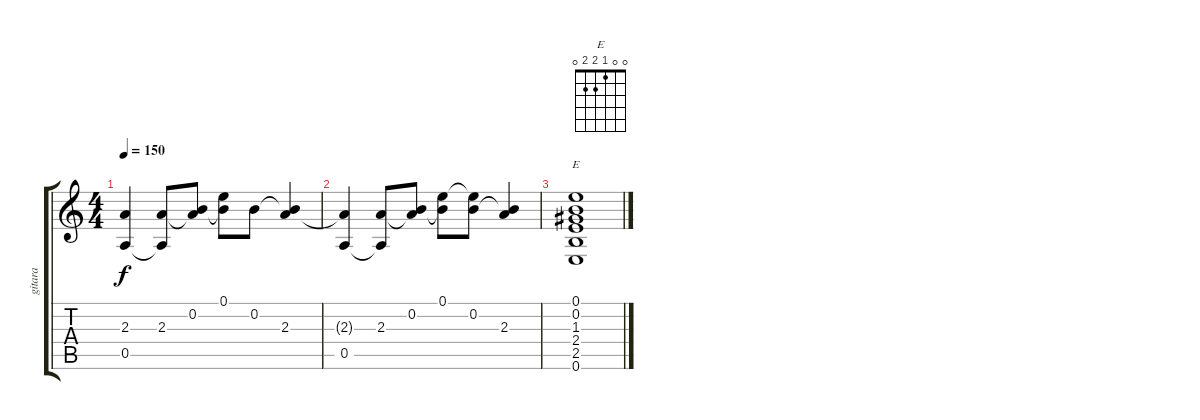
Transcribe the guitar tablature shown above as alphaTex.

\track ("gitara" "gitara") {instrument acousticguitarsteel}
\staff {score tabs}
\tuning (E4 B3 G3 D3 A2 E2) {hide}
\chord ("E" 0 0 1 2 2 0)
\ts (4 4)
\tempo 150
\clef g2
\ks c
(2.3{t} 0.5).4{dy f} (2.3 0.5{t}).8 (0.2 2.3{t}).8 (0.1 0.2{t}).8 0.2.8 (0.2{t} 2.3).4 |
(2.3{t} 0.5).4 (2.3 0.5{t}).8 (0.2 2.3{t}).8 (0.1 0.2{t}).8 (0.1{t} 0.2).8 (0.2{t} 2.3).4 |
(0.1 0.2 1.3 2.4 2.5 0.6).1{ch "E"}
